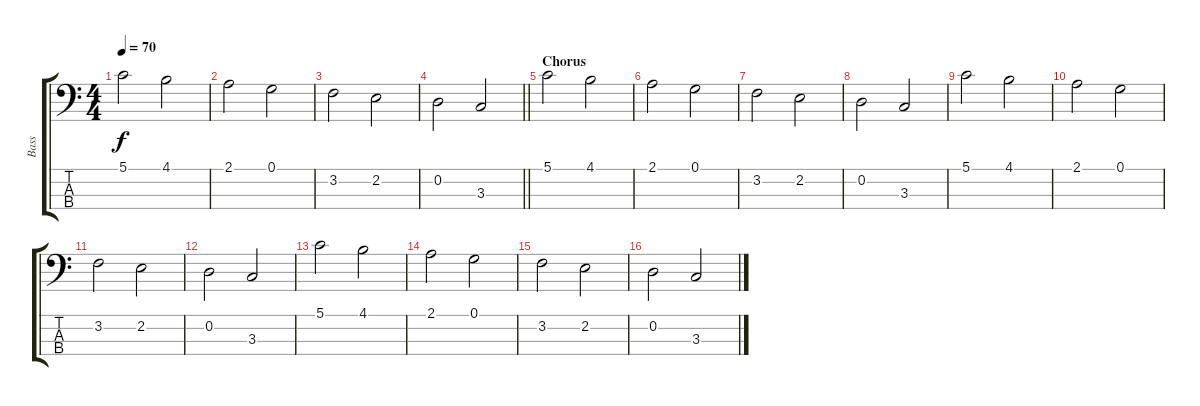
\track ("Bass" "Bass") {instrument electricbasspick}
\staff {score tabs}
\tuning (G2 D2 A1 E1) {hide}
\ts (4 4)
\tempo 70
\clef f4
\ks c
5.1.2{dy f instrument electricbasspick} 4.1.2 |
2.1.2 0.1.2 |
3.2.2 2.2.2 |
\barLineRight lightlight
0.2.2 3.3.2 |
\section ("" "Chorus")
5.1.2 4.1.2 |
2.1.2 0.1.2 |
3.2.2 2.2.2 |
0.2.2 3.3.2 |
5.1.2 4.1.2 |
2.1.2 0.1.2 |
3.2.2 2.2.2 |
0.2.2 3.3.2 |
5.1.2 4.1.2 |
2.1.2 0.1.2 |
3.2.2 2.2.2 |
0.2.2 3.3.2
